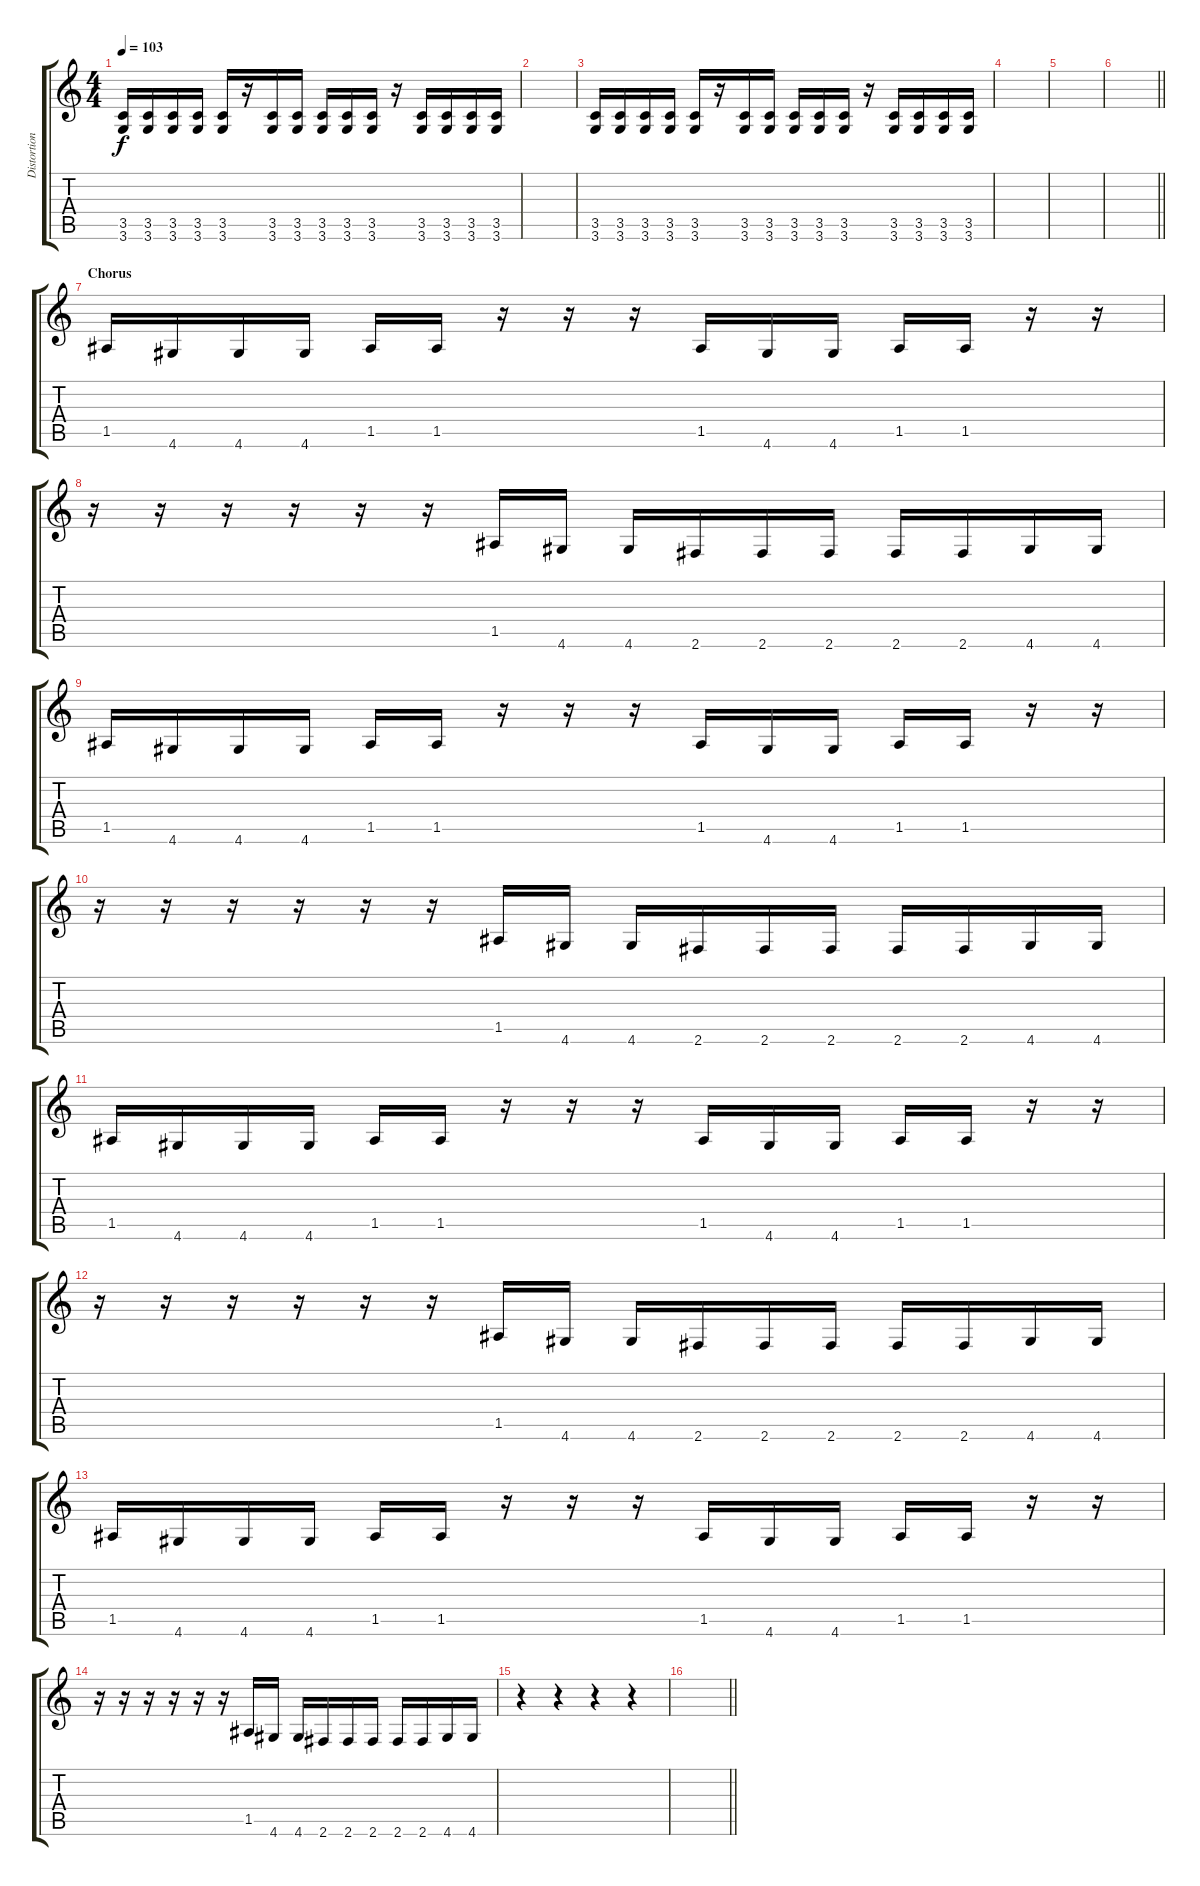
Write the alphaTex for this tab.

\track ("Distortion Guitar" "Distortion") {instrument distortionguitar}
\staff {score tabs}
\tuning (E4 B3 G3 D3 A2 E2) {hide}
\ts (4 4)
\tempo 103
\clef g2
\ks c
(3.5 3.6).16{dy f} (3.5 3.6).16 (3.5 3.6).16 (3.5 3.6).16 (3.5 3.6).16 r.16 (3.5 3.6).16 (3.5 3.6).16 (3.5 3.6).16 (3.5 3.6).16 (3.5 3.6).16 r.16 (3.5 3.6).16 (3.5 3.6).16 (3.5 3.6).16 (3.5 3.6).16 |
|
(3.5 3.6).16 (3.5 3.6).16 (3.5 3.6).16 (3.5 3.6).16 (3.5 3.6).16 r.16 (3.5 3.6).16 (3.5 3.6).16 (3.5 3.6).16 (3.5 3.6).16 (3.5 3.6).16 r.16 (3.5 3.6).16 (3.5 3.6).16 (3.5 3.6).16 (3.5 3.6).16 |
|
|
\barLineRight lightlight
|
\section ("" "Chorus")
1.5.16 4.6.16 4.6.16 4.6.16 1.5.16 1.5.16 r.16 r.16 r.16 1.5.16 4.6.16 4.6.16 1.5.16 1.5.16 r.16 r.16 |
r.16 r.16 r.16 r.16 r.16 r.16 1.5.16 4.6.16 4.6.16 2.6.16 2.6.16 2.6.16 2.6.16 2.6.16 4.6.16 4.6.16 |
1.5.16 4.6.16 4.6.16 4.6.16 1.5.16 1.5.16 r.16 r.16 r.16 1.5.16 4.6.16 4.6.16 1.5.16 1.5.16 r.16 r.16 |
r.16 r.16 r.16 r.16 r.16 r.16 1.5.16 4.6.16 4.6.16 2.6.16 2.6.16 2.6.16 2.6.16 2.6.16 4.6.16 4.6.16 |
1.5.16 4.6.16 4.6.16 4.6.16 1.5.16 1.5.16 r.16 r.16 r.16 1.5.16 4.6.16 4.6.16 1.5.16 1.5.16 r.16 r.16 |
r.16 r.16 r.16 r.16 r.16 r.16 1.5.16 4.6.16 4.6.16 2.6.16 2.6.16 2.6.16 2.6.16 2.6.16 4.6.16 4.6.16 |
1.5.16 4.6.16 4.6.16 4.6.16 1.5.16 1.5.16 r.16 r.16 r.16 1.5.16 4.6.16 4.6.16 1.5.16 1.5.16 r.16 r.16 |
r.16 r.16 r.16 r.16 r.16 r.16 1.5.16 4.6.16 4.6.16 2.6.16 2.6.16 2.6.16 2.6.16 2.6.16 4.6.16 4.6.16 |
r.4 r.4 r.4 r.4 |
\barLineRight lightlight
